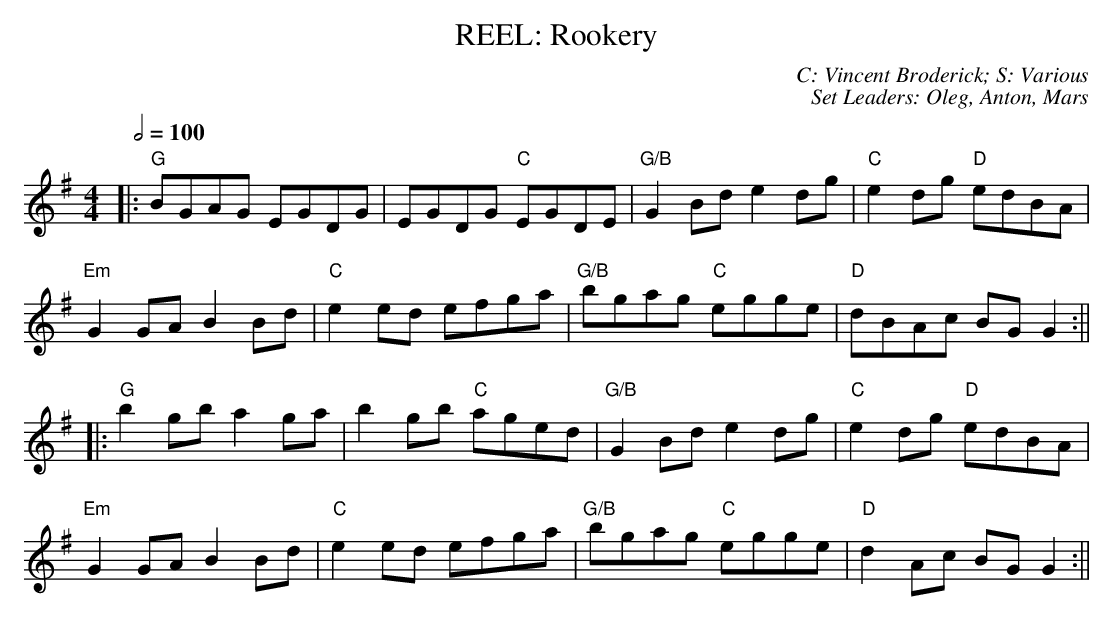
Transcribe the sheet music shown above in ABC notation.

X:1
T: REEL: Rookery
C: C: Vincent Broderick; S: Various
C: Set Leaders: Oleg, Anton, Mars
M: 4/4
L: 1/8
Q: 1/2=100
K: Gmaj
|:"G"BGAG EGDG|EGDG "C"EGDE|"G/B"G2 Bd e2 dg|"C"e2 dg "D"edBA|
"Em"G2 GA B2 Bd|"C"e2 ed efga|"G/B"bgag "C"egge|"D"dBAc BG G2:||
|:"G"b2 gb a2 ga|b2 gb "C"aged|"G/B"G2 Bd e2 dg|"C"e2 dg "D"edBA|
"Em"G2 GA B2 Bd|"C"e2 ed efga|"G/B"bgag "C"egge|"D"d2 Ac BG G2:||
